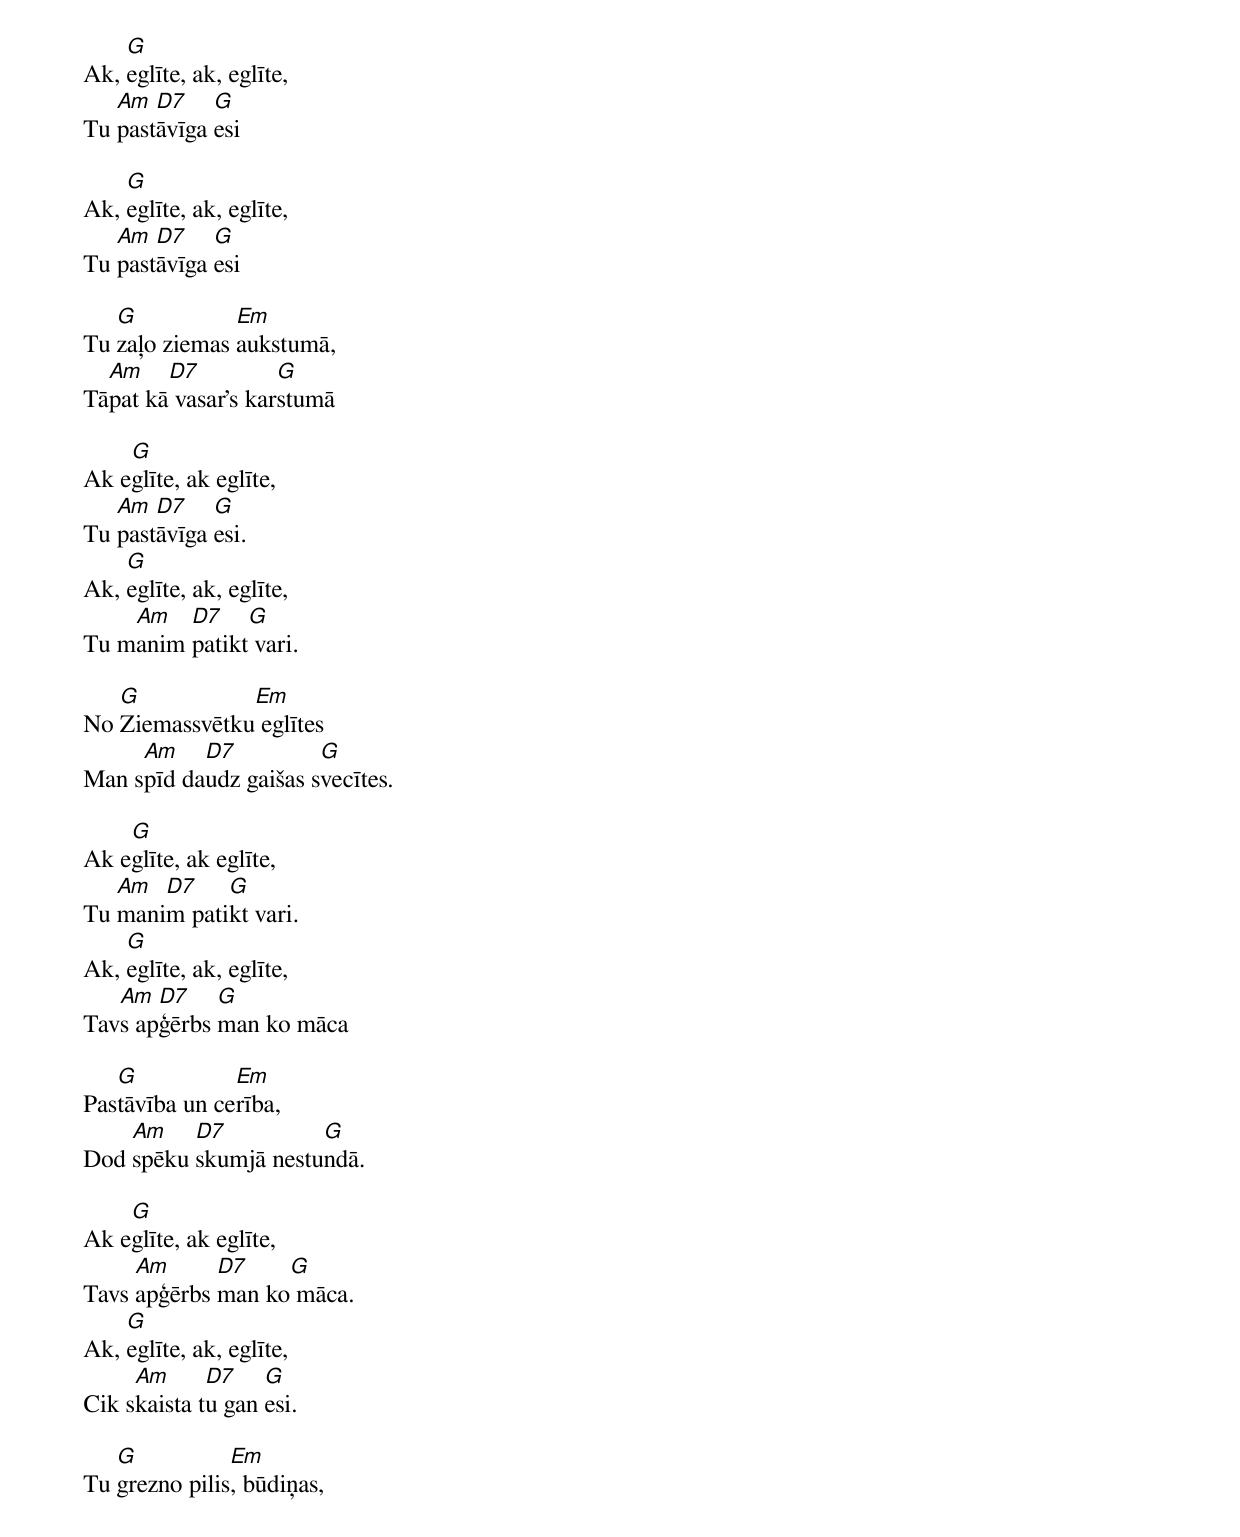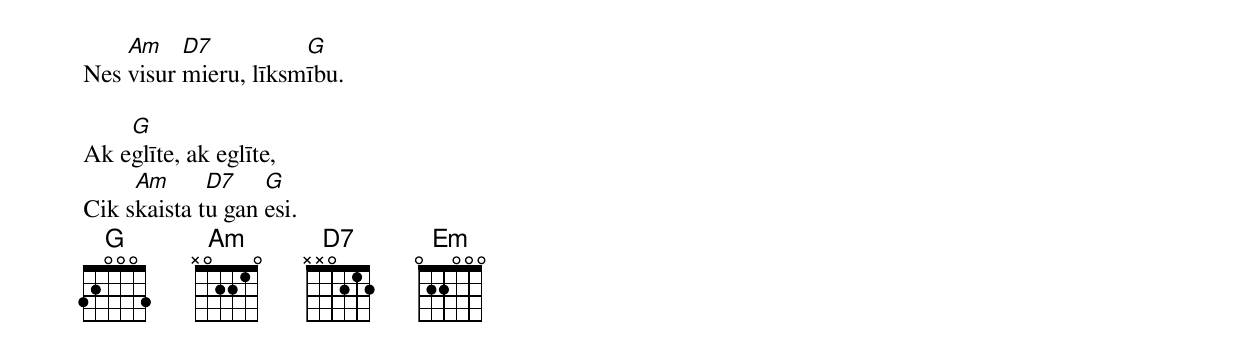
    G
Ak, eglīte, ak, eglīte,
   Am  D7    G
Tu pastāvīga esi

    G
Ak, eglīte, ak, eglīte,
   Am  D7    G
Tu pastāvīga esi

   G           Em
Tu zaļo ziemas aukstumā,
  Am    D7          G
Tāpat kā vasar’s karstumā

    G
Ak eglīte, ak eglīte,
   Am  D7    G
Tu pastāvīga esi.
    G
Ak, eglīte, ak, eglīte,
    Am   D7    G
Tu manim patikt vari.

   G           Em
No Ziemassvētku eglītes
     Am    D7          G
Man spīd daudz gaišas svecītes.

    G
Ak eglīte, ak eglīte,
   Am  D7    G
Tu manim patikt vari.
    G
Ak, eglīte, ak, eglīte,
   Am  D7    G
Tavs apģērbs man ko māca

   G           Em
Pastāvība un cerība,
    Am    D7          G
Dod spēku skumjā nestundā.

    G
Ak eglīte, ak eglīte,
     Am      D7    G
Tavs apģērbs man ko māca.
    G
Ak, eglīte, ak, eglīte,
     Am      D7    G
Cik skaista tu gan esi.

   G           Em
Tu grezno pilis, būdiņas,
    Am    D7          G
Nes visur mieru, līksmību.

    G
Ak eglīte, ak eglīte,
     Am      D7    G
Cik skaista tu gan esi.
